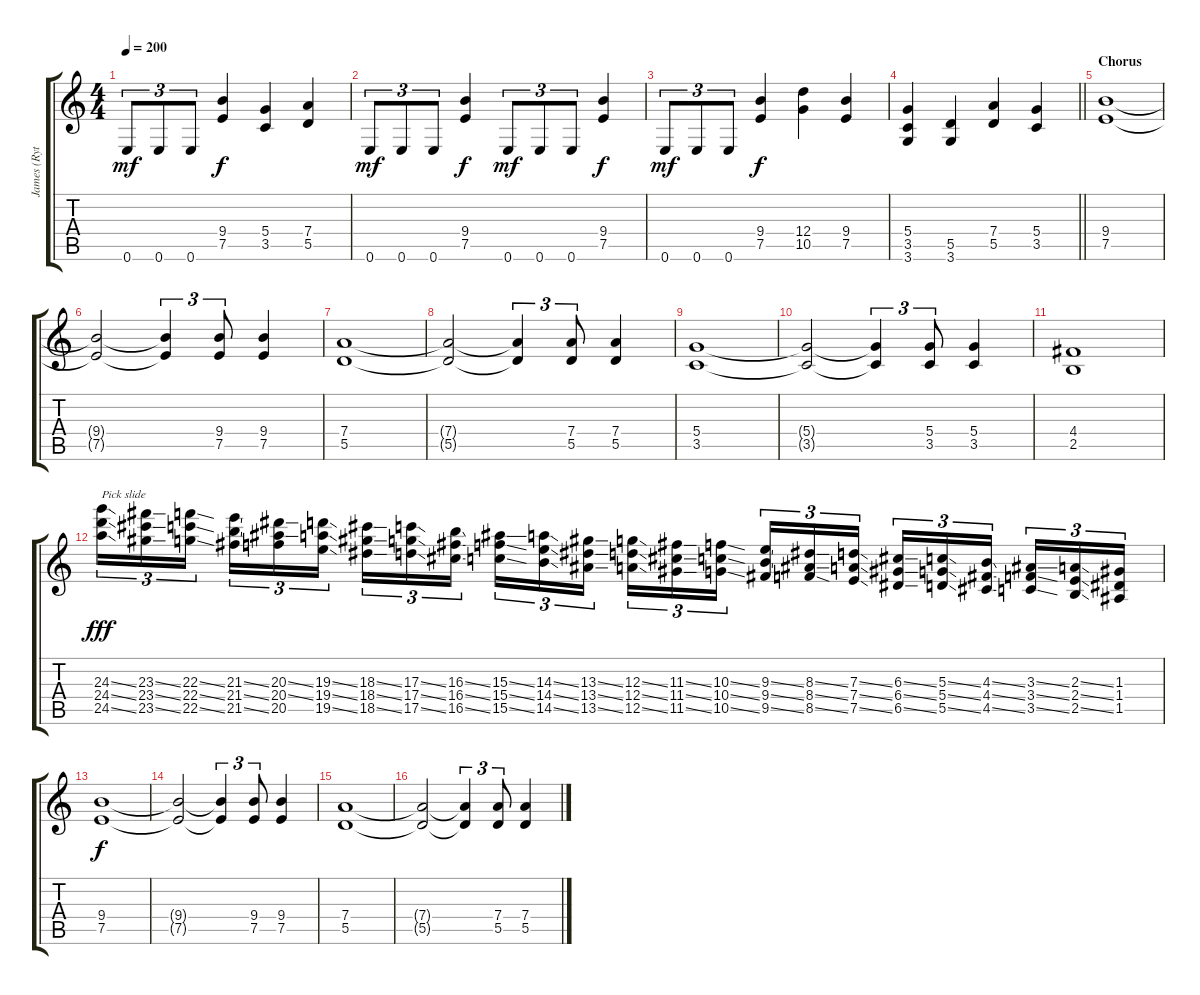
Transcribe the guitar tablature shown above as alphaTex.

\track ("James (Rythm Guitar)" "James (Ryt") {instrument overdrivenguitar}
\staff {score tabs}
\tuning (E4 B3 G3 D3 A2 E2) {hide}
\ts (4 4)
\tempo 200
\clef g2
\ks c
0.6.8{tu (3 2) dy mf} 0.6.8{tu (3 2)} 0.6.8{tu (3 2)} (9.4 7.5).4{dy f} (5.4 3.5).4 (7.4 5.5).4 |
0.6.8{tu (3 2) dy mf} 0.6.8{tu (3 2)} 0.6.8{tu (3 2)} (9.4 7.5).4{dy f} 0.6.8{tu (3 2) dy mf} 0.6.8{tu (3 2)} 0.6.8{tu (3 2)} (9.4 7.5).4{dy f} |
0.6.8{tu (3 2) dy mf} 0.6.8{tu (3 2)} 0.6.8{tu (3 2)} (9.4 7.5).4{dy f} (12.4 10.5).4 (9.4 7.5).4 |
\barLineRight lightlight
(5.4 3.5 3.6).4 (5.5 3.6).4 (7.4 5.5).4 (5.4 3.5).4 |
\section ("" "Chorus")
(9.4 7.5).1 |
(9.4{t} 7.5{t}).2 (9.4{t} 7.5{t}).4{tu (3 2)} (9.4 7.5).8{tu (3 2)} (9.4 7.5).4 |
(7.4 5.5).1 |
(7.4{t} 5.5{t}).2 (7.4{t} 5.5{t}).4{tu (3 2)} (7.4 5.5).8{tu (3 2)} (7.4 5.5).4 |
(5.4 3.5).1 |
(5.4{t} 3.5{t}).2 (5.4{t} 3.5{t}).4{tu (3 2)} (5.4 3.5).8{tu (3 2)} (5.4 3.5).4 |
(4.4 2.5).1 |
(24.3{ss} 24.4{ss} 24.5{ss}).16{tu (3 2) txt "Pick slide" dy fff instrument guitarfretnoise} (23.3{ss} 23.4{ss} 23.5{ss}).16{tu (3 2)} (22.3{ss} 22.4{ss} 22.5{ss}).16{tu (3 2) beam splitsecondary} (21.3{ss} 21.4{ss} 21.5{ss}).16{tu (3 2)} (20.3{ss} 20.4{ss} 20.5).16{tu (3 2)} (19.3{ss} 19.4{ss} 19.5{ss}).16{tu (3 2)} (18.3{ss} 18.4{ss} 18.5{ss}).16{tu (3 2)} (17.3{ss} 17.4{ss} 17.5{ss}).16{tu (3 2)} (16.3{ss} 16.4{ss} 16.5{ss}).16{tu (3 2) beam splitsecondary} (15.3{ss} 15.4{ss} 15.5{ss}).16{tu (3 2)} (14.3{ss} 14.4{ss} 14.5{ss}).16{tu (3 2)} (13.3{ss} 13.4{ss} 13.5{ss}).16{tu (3 2)} (12.3{ss} 12.4{ss} 12.5{ss}).16{tu (3 2)} (11.3{ss} 11.4{ss} 11.5{ss}).16{tu (3 2)} (10.3{ss} 10.4{ss} 10.5{ss}).16{tu (3 2) beam splitsecondary} (9.3{ss} 9.4{ss} 9.5{ss}).16{tu (3 2)} (8.3{ss} 8.4{ss} 8.5{ss}).16{tu (3 2)} (7.3{ss} 7.4{ss} 7.5{ss}).16{tu (3 2)} (6.3{ss} 6.4{ss} 6.5{ss}).16{tu (3 2)} (5.3{ss} 5.4{ss} 5.5{ss}).16{tu (3 2)} (4.3{ss} 4.4{ss} 4.5{ss}).16{tu (3 2) beam splitsecondary} (3.3{ss} 3.4{ss} 3.5{ss}).16{tu (3 2)} (2.3{ss} 2.4{ss} 2.5{ss}).16{tu (3 2)} (1.3 1.4 1.5).16{tu (3 2)} |
(9.4 7.5).1{dy f instrument overdrivenguitar} |
(9.4{t} 7.5{t}).2 (9.4{t} 7.5{t}).4{tu (3 2)} (9.4 7.5).8{tu (3 2)} (9.4 7.5).4 |
(7.4 5.5).1 |
(7.4{t} 5.5{t}).2 (7.4{t} 5.5{t}).4{tu (3 2)} (7.4 5.5).8{tu (3 2)} (7.4 5.5).4
